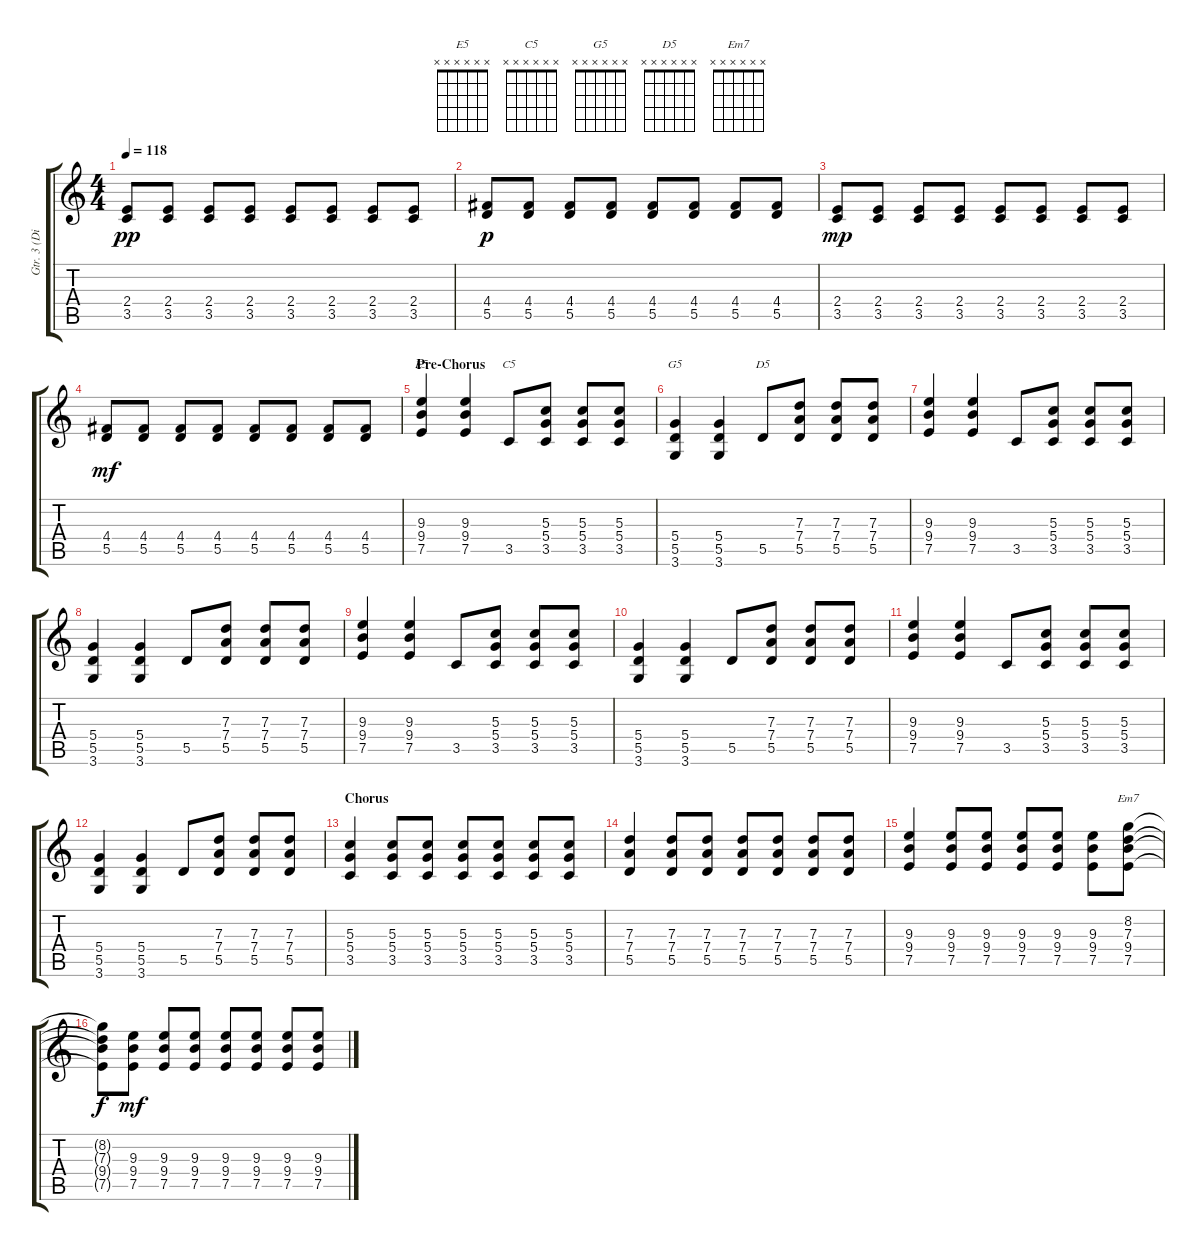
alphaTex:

\track ("Gtr. 3 (Dist.)" "Gtr. 3 (Di") {instrument distortionguitar}
\staff {score tabs}
\tuning (E4 B3 G3 D3 A2 E2) {hide}
\chord ("E5" x x x x x x) {firstfret 0}
\chord ("C5" x x x x x x) {firstfret 0}
\chord ("G5" x x x x x x) {firstfret 0}
\chord ("D5" x x x x x x) {firstfret 0}
\chord ("Em7" x x x x x x) {firstfret 0}
\ts (4 4)
\tempo 118
\clef g2
\ks c
(2.4 3.5).8{dy pp} (2.4 3.5).8 (2.4 3.5).8 (2.4 3.5).8 (2.4 3.5).8 (2.4 3.5).8 (2.4 3.5).8 (2.4 3.5).8 |
(4.4 5.5).8{dy p} (4.4 5.5).8 (4.4 5.5).8 (4.4 5.5).8 (4.4 5.5).8 (4.4 5.5).8 (4.4 5.5).8 (4.4 5.5).8 |
(2.4 3.5).8{dy mp} (2.4 3.5).8 (2.4 3.5).8 (2.4 3.5).8 (2.4 3.5).8 (2.4 3.5).8 (2.4 3.5).8 (2.4 3.5).8 |
(4.4 5.5).8{dy mf} (4.4 5.5).8 (4.4 5.5).8 (4.4 5.5).8 (4.4 5.5).8 (4.4 5.5).8 (4.4 5.5).8 (4.4 5.5).8 |
\section ("" "Pre-Chorus")
(9.3 9.4 7.5).4{ch "E5"} (9.3 9.4 7.5).4 3.5.8{ch "C5"} (5.3 5.4 3.5).8 (5.3 5.4 3.5).8 (5.3 5.4 3.5).8 |
(5.4 5.5 3.6).4{ch "G5"} (5.4 5.5 3.6).4 5.5.8{ch "D5"} (7.3 7.4 5.5).8 (7.3 7.4 5.5).8 (7.3 7.4 5.5).8 |
(9.3 9.4 7.5).4 (9.3 9.4 7.5).4 3.5.8 (5.3 5.4 3.5).8 (5.3 5.4 3.5).8 (5.3 5.4 3.5).8 |
(5.4 5.5 3.6).4 (5.4 5.5 3.6).4 5.5.8 (7.3 7.4 5.5).8 (7.3 7.4 5.5).8 (7.3 7.4 5.5).8 |
(9.3 9.4 7.5).4 (9.3 9.4 7.5).4 3.5.8 (5.3 5.4 3.5).8 (5.3 5.4 3.5).8 (5.3 5.4 3.5).8 |
(5.4 5.5 3.6).4 (5.4 5.5 3.6).4 5.5.8 (7.3 7.4 5.5).8 (7.3 7.4 5.5).8 (7.3 7.4 5.5).8 |
(9.3 9.4 7.5).4 (9.3 9.4 7.5).4 3.5.8 (5.3 5.4 3.5).8 (5.3 5.4 3.5).8 (5.3 5.4 3.5).8 |
(5.4 5.5 3.6).4 (5.4 5.5 3.6).4 5.5.8 (7.3 7.4 5.5).8 (7.3 7.4 5.5).8 (7.3 7.4 5.5).8 |
\section ("" "Chorus")
(5.3 5.4 3.5).4 (5.3 5.4 3.5).8 (5.3 5.4 3.5).8 (5.3 5.4 3.5).8 (5.3 5.4 3.5).8 (5.3 5.4 3.5).8 (5.3 5.4 3.5).8 |
(7.3 7.4 5.5).4 (7.3 7.4 5.5).8 (7.3 7.4 5.5).8 (7.3 7.4 5.5).8 (7.3 7.4 5.5).8 (7.3 7.4 5.5).8 (7.3 7.4 5.5).8 |
(9.3 9.4 7.5).4 (9.3 9.4 7.5).8 (9.3 9.4 7.5).8 (9.3 9.4 7.5).8 (9.3 9.4 7.5).8 (9.3 9.4 7.5).8 (8.2 7.3 9.4 7.5).8{ch "Em7"} |
(8.2{t} 7.3{t} 9.4{t} 7.5{t}).8{dy f} (9.3 9.4 7.5).8{dy mf} (9.3 9.4 7.5).8 (9.3 9.4 7.5).8 (9.3 9.4 7.5).8 (9.3 9.4 7.5).8 (9.3 9.4 7.5).8 (9.3 9.4 7.5).8
